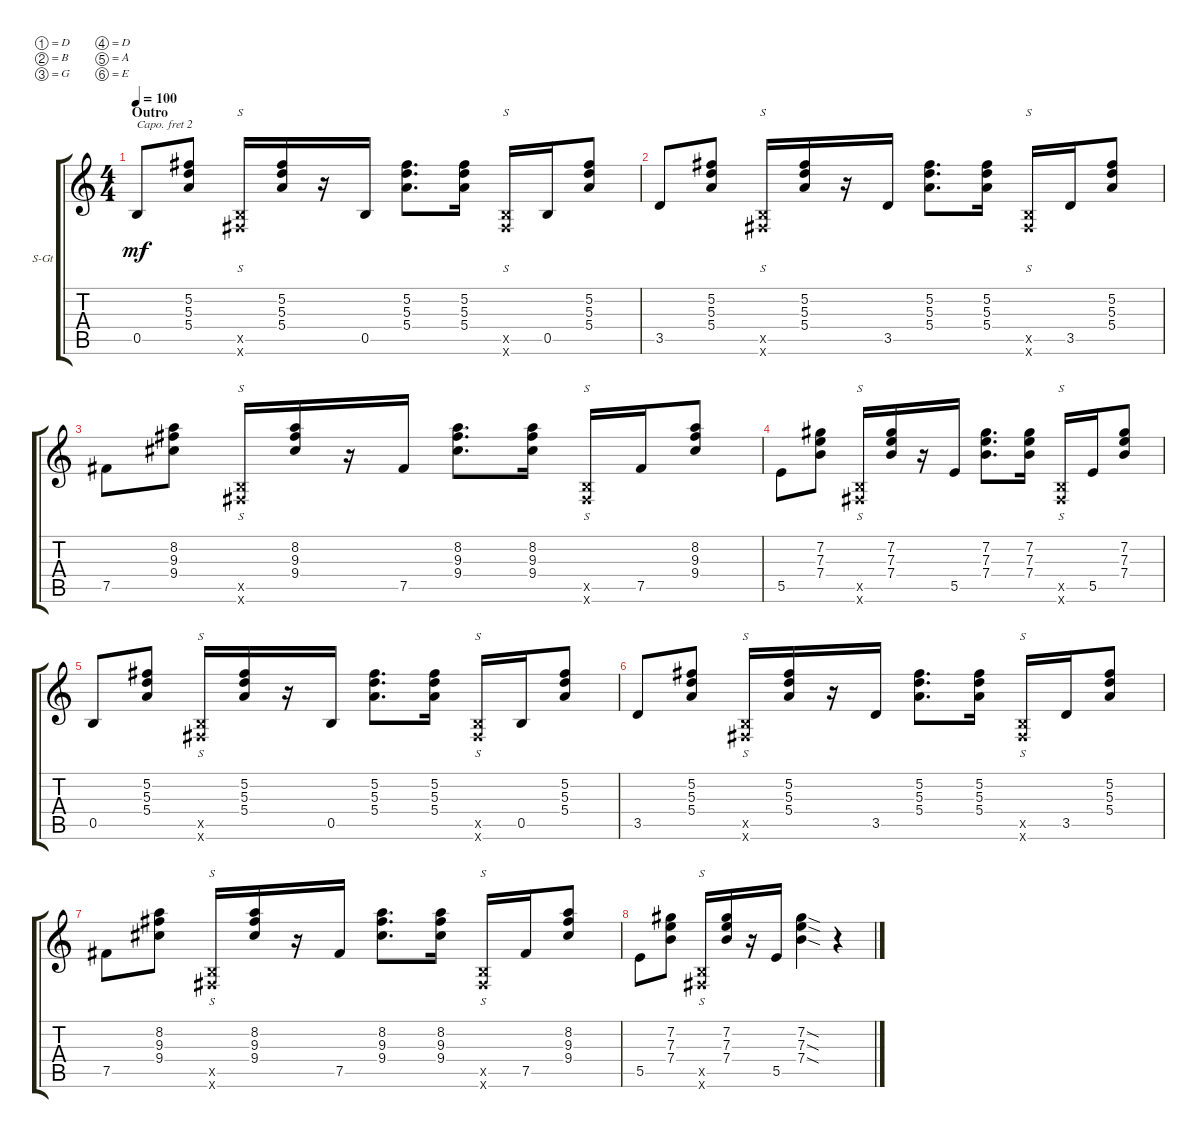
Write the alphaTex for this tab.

\defaultSystemsLayout 4
\bracketExtendMode groupsimilarinstruments
\firstSystemTrackNameOrientation horizontal
\otherSystemsTrackNameOrientation horizontal
\track ("Steel Guitar" "S-Gt") {instrument acousticguitarsteel}
\staff {score tabs}
\capo 2
\tuning (D4 B3 G3 D3 A2 E2)
\ts (4 4)
\section ("" "Outro")
\tempo 100
\clef g2
\scale
0.25
\ks c
0.5.8{dy mf} (5.4 5.3 5.2).8 (0.6{x} 0.5{x}).16{s} (5.4 5.3 5.2).16 r.16 0.5.16 (5.4 5.3 5.2).8{d} (5.2 5.3 5.4).16 (0.6{x} 0.5{x}).16{s} 0.5.16 (5.4 5.3 5.2).8 |
\scale
0.25 3.5.8 (5.4 5.3 5.2).8 (0.6{x} 0.5{x}).16{s} (5.4 5.3 5.2).16 r.16 3.5.16 (5.4 5.3 5.2).8{d} (5.2 5.3 5.4).16 (0.6{x} 0.5{x}).16{s} 3.5.16 (5.4 5.3 5.2).8 |
\scale
0.25 7.5.8 (9.4 9.3 8.2).8 (0.6{x} 0.5{x}).16{s} (9.4 9.3 8.2).16 r.16 7.5.16 (9.4 9.3 8.2).8{d} (8.2 9.3 9.4).16 (0.6{x} 0.5{x}).16{s} 7.5.16 (9.4 9.3 8.2).8 |
\scale
0.25 5.5.8 (7.4 7.3 7.2).8 (0.6{x} 0.5{x}).16{s} (7.4 7.3 7.2).16 r.16 5.5.16 (7.4 7.3 7.2).8{d} (7.2 7.3 7.4).16 (0.6{x} 0.5{x}).16{s} 5.5.16 (7.4 7.3 7.2).8 |
\scale
0.259259 0.5.8 (5.4 5.3 5.2).8 (0.6{x} 0.5{x}).16{s} (5.4 5.3 5.2).16 r.16 0.5.16 (5.4 5.3 5.2).8{d} (5.2 5.3 5.4).16 (0.6{x} 0.5{x}).16{s} 0.5.16 (5.4 5.3 5.2).8 |
\scale
0.259259 3.5.8 (5.4 5.3 5.2).8 (0.6{x} 0.5{x}).16{s} (5.4 5.3 5.2).16 r.16 3.5.16 (5.4 5.3 5.2).8{d} (5.2 5.3 5.4).16 (0.6{x} 0.5{x}).16{s} 3.5.16 (5.4 5.3 5.2).8 |
\scale
0.259259 7.5.8 (9.4 9.3 8.2).8 (0.6{x} 0.5{x}).16{s} (9.4 9.3 8.2).16 r.16 7.5.16 (9.4 9.3 8.2).8{d} (8.2 9.3 9.4).16 (0.6{x} 0.5{x}).16{s} 7.5.16 (9.4 9.3 8.2).8 |
\scale
0.222222 5.5.8 (7.4 7.3 7.2).8 (0.6{x} 0.5{x}).16{s} (7.4 7.3 7.2).16 r.16 5.5.16 (7.2{sod} 7.3{sod} 7.4{sod}).4 r.4
